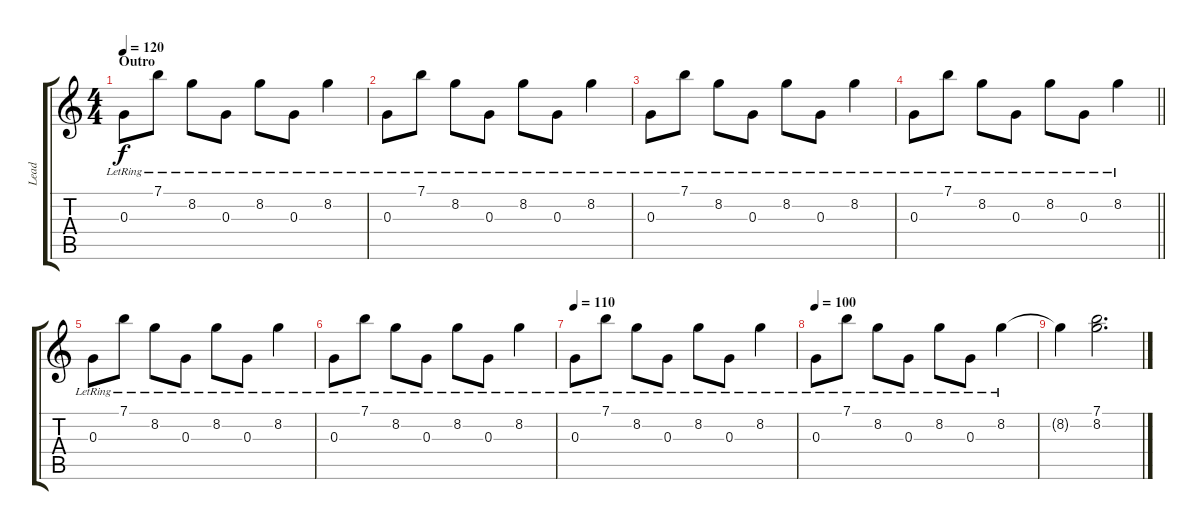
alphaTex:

\track ("Lead" "Lead") {instrument acousticguitarsteel}
\staff {score tabs}
\tuning (E4 B3 G3 D3 A2 E2) {hide}
\ts (4 4)
\section ("" "Outro")
\tempo 120
\clef g2
\ks c
0.3{lr}.8{dy f} 7.1{lr}.8 8.2{lr}.8 0.3{lr}.8 8.2{lr}.8 0.3{lr}.8 8.2{lr}.4 |
0.3{lr}.8 7.1{lr}.8 8.2{lr}.8 0.3{lr}.8 8.2{lr}.8 0.3{lr}.8 8.2{lr}.4 |
0.3{lr}.8 7.1{lr}.8 8.2{lr}.8 0.3{lr}.8 8.2{lr}.8 0.3{lr}.8 8.2{lr}.4 |
\barLineRight lightlight
0.3{lr}.8 7.1{lr}.8 8.2{lr}.8 0.3{lr}.8 8.2{lr}.8 0.3{lr}.8 8.2{lr}.4 |
0.3{lr}.8 7.1{lr}.8 8.2{lr}.8 0.3{lr}.8 8.2{lr}.8 0.3{lr}.8 8.2{lr}.4 |
0.3{lr}.8 7.1{lr}.8 8.2{lr}.8 0.3{lr}.8 8.2{lr}.8 0.3{lr}.8 8.2{lr}.4 |
\tempo 110
0.3{lr}.8 7.1{lr}.8 8.2{lr}.8 0.3{lr}.8 8.2{lr}.8 0.3{lr}.8 8.2{lr}.4 |
\tempo 100
0.3{lr}.8 7.1{lr}.8 8.2{lr}.8 0.3{lr}.8 8.2{lr}.8 0.3{lr}.8 8.2{lr}.4 |
8.2{t}.4 (7.1 8.2).2{d}
